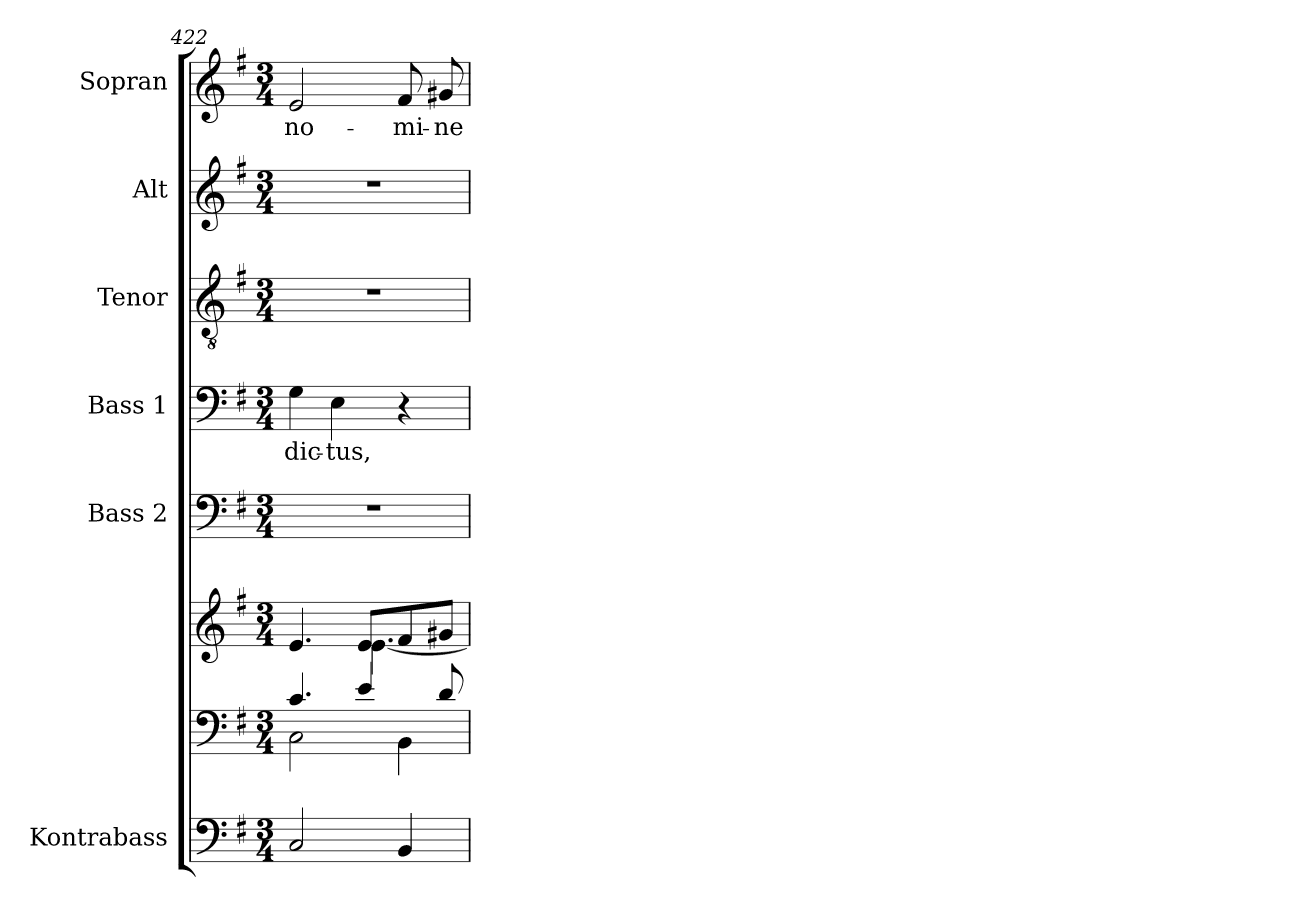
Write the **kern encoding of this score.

**kern	**kern	**kern	**kern	**kern	**text	**kern	**kern	**kern	**text
*part7	*part6	*part6	*part5	*part4	*part4	*part3	*part2	*part1	*part1
*staff8	*staff7	*staff6	*staff5	*staff4	*staff4	*staff3	*staff2	*staff1	*staff1
*I"Kontrabass	*	*	*I"Bass 2	*I"Bass 1	*	*I"Tenor	*I"Alt	*I"Sopran	*
*I'Kb.	*	*	*I'B. 2	*I'B. 1	*	*I'T.	*I'A.	*I'S.	*
!!LO:PB:g=z
*clefF4	*clefF4	*clefG2	*clefF4	*clefF4	*	*clefGv2	*clefG2	*clefG2	*
*ITrd7c12	*	*	*	*	*	*	*	*	*
*k[f#]	*k[f#]	*k[f#]	*k[f#]	*k[f#]	*	*k[f#]	*k[f#]	*k[f#]	*
*G:	*G:	*G:	*G:	*G:	*	*G:	*G:	*G:	*
*M3/4	*M3/4	*M3/4	*M3/4	*M3/4	*	*M3/4	*M3/4	*M3/4	*
=422	=422	=422	=422	=422	=422	=422	=422	=422	=422
*	*^	*^	*	*	*	*	*	*	*
!	!	!	!	!	!	!	!LO:LY:b	!	!	!	!LO:LY:b
2CC/	4.c/	2C\	4.e/	4.ryy	2.r	4G\	-dic-	2.r	2.r	2e/	no-
!	!	!	!	!	!	!	!LO:LY:b	!	!	!	!
.	.	.	.	.	.	4E\	-tus,	.	.	.	.
.	4e/	.	8e/L	[<4.e\	.	.	.	.	.	.	.
!	!	!	!	!	!	!	!	!	!	!	!LO:LY:b
4BBB/	.	4BB\	8f#/	.	.	4r	.	.	.	8f#/	-mi-
!	!	!	!	!	!	!	!	!	!	!	!LO:LY:b
.	8d/	.	8g#X/J	.	.	.	.	.	.	8g#X/	-ne
*	*v	*v	*	*	*	*	*	*	*	*	*
*	*	*v	*v	*	*	*	*	*	*	*
=	=	=	=	=	=	=	=	=	=
*-	*-	*-	*-	*-	*-	*-	*-	*-	*-
